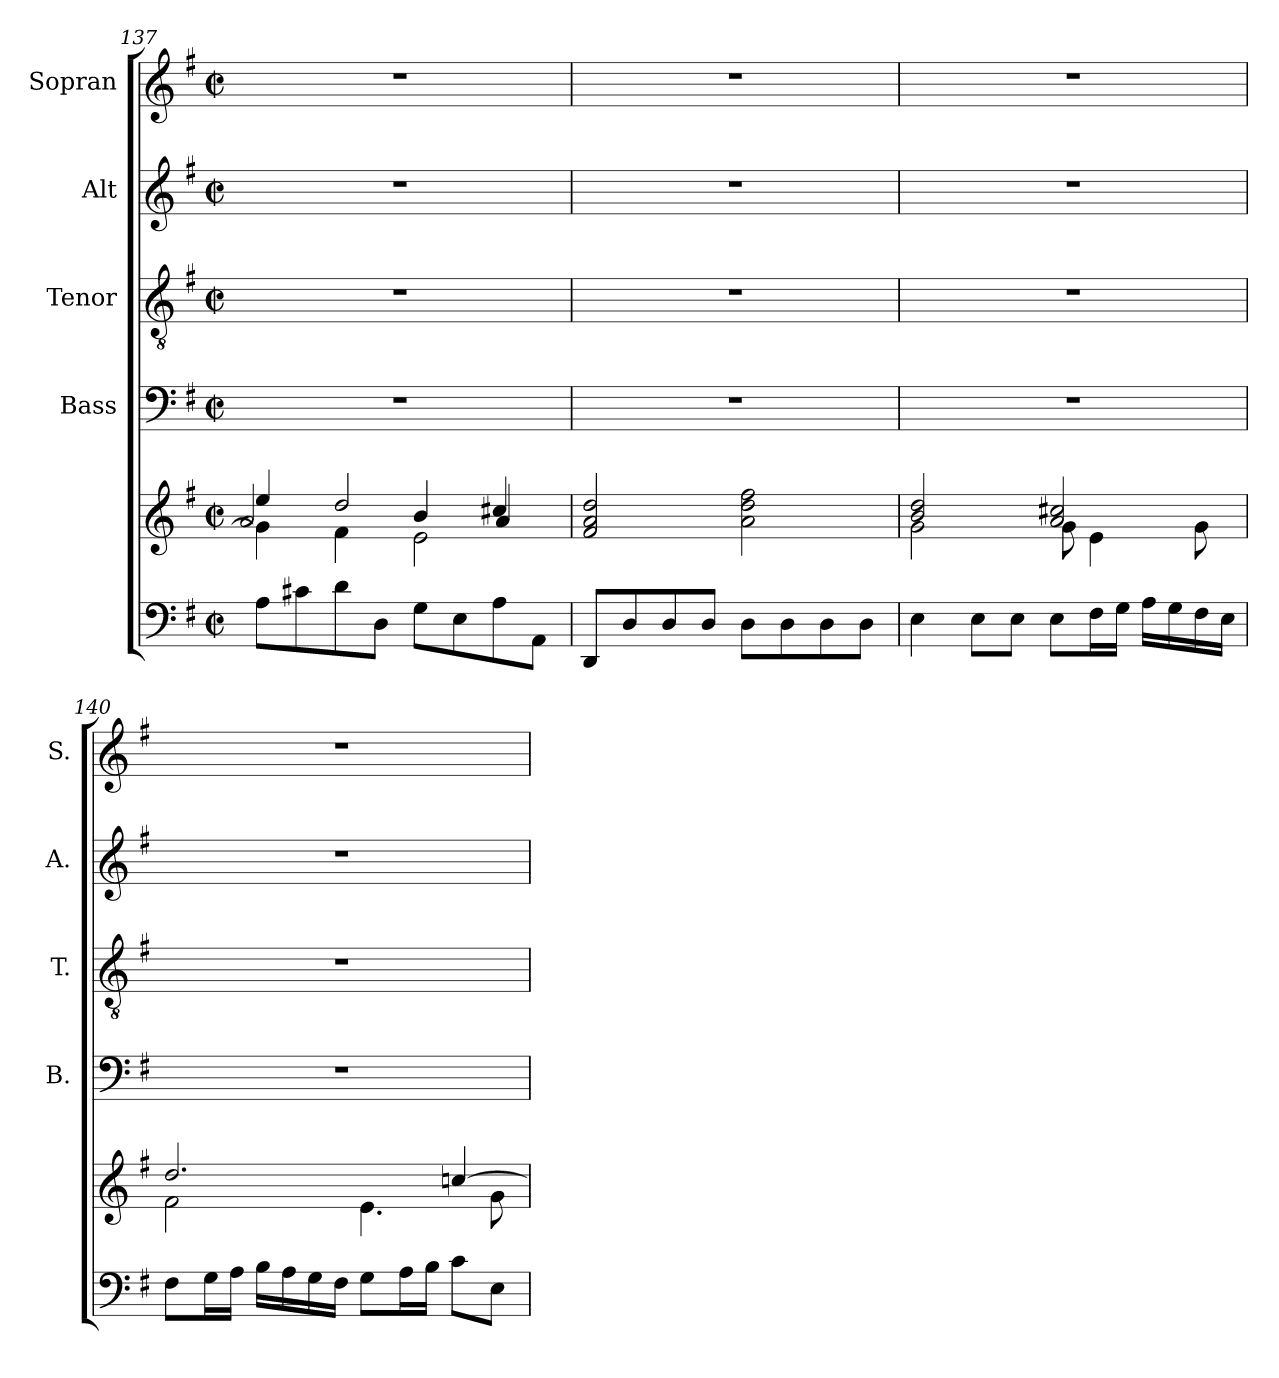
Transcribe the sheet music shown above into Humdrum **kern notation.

**kern	**kern	**kern	**kern	**kern	**kern
*part5	*part5	*part4	*part3	*part2	*part1
*staff6	*staff5	*staff4	*staff3	*staff2	*staff1
*	*	*I"Bass	*I"Tenor	*I"Alt	*I"Sopran
*	*	*I'B.	*I'T.	*I'A.	*I'S.
*clefF4	*clefG2	*clefF4	*clefGv2	*clefG2	*clefG2
*k[f#]	*k[f#]	*k[f#]	*k[f#]	*k[f#]	*k[f#]
*G:	*G:	*G:	*G:	*G:	*G:
*M2/2	*M2/2	*M2/2	*M2/2	*M2/2	*M2/2
*met(c|)	*met(c|)	*met(c|)	*met(c|)	*met(c|)	*met(c|)
=137	=137	=137	=137	=137	=137
*	*^	*	*	*	*
*	*	*^	*	*	*	*
8A\L	4ee/	4g\]	2a/	1r	1r	1r	1r
8c#X\	.	.	.	.	.	.	.
8d\	2dd/	4f#\	.	.	.	.	.
8D\J	.	.	.	.	.	.	.
8G\L	.	2e\	4b/	.	.	.	.
8E\	.	.	.	.	.	.	.
8A\	4cc#X/	.	4a/	.	.	.	.
8AA\J	.	.	.	.	.	.	.
*	*v	*v	*v	*	*	*	*
!!LO:LB:g=z
=138	=138	=138	=138	=138	=138
8DD/L	2f#/ 2a/ 2dd/	1r	1r	1r	1r
8D/	.	.	.	.	.
8D/	.	.	.	.	.
8D/J	.	.	.	.	.
8D\L	2a\ 2dd\ 2ff#\	.	.	.	.
8D\	.	.	.	.	.
8D\	.	.	.	.	.
8D\J	.	.	.	.	.
=139	=139	=139	=139	=139	=139
*	*^	*	*	*	*
4E\	2b/ 2dd/	2g\	1r	1r	1r	1r
8E\L	.	.	.	.	.	.
8E\J	.	.	.	.	.	.
8E\L	2a/ 2cc#X/	8g\	.	.	.	.
16F#\L	.	4e\	.	.	.	.
16G\JJ	.	.	.	.	.	.
16A\LL	.	.	.	.	.	.
16G\	.	.	.	.	.	.
16F#\	.	8g\	.	.	.	.
16E\JJ	.	.	.	.	.	.
=140	=140	=140	=140	=140	=140	=140
8F#\L	2.dd/	2f#\	1r	1r	1r	1r
16G\L	.	.	.	.	.	.
16A\JJ	.	.	.	.	.	.
16B\LL	.	.	.	.	.	.
16A\	.	.	.	.	.	.
16G\	.	.	.	.	.	.
16F#\JJ	.	.	.	.	.	.
8G\L	.	4.e\	.	.	.	.
16A\L	.	.	.	.	.	.
16B\JJ	.	.	.	.	.	.
8c\L	[>4ccn/	.	.	.	.	.
8E\J	.	8g\	.	.	.	.
*	*v	*v	*	*	*	*
=	=	=	=	=	=
*-	*-	*-	*-	*-	*-
